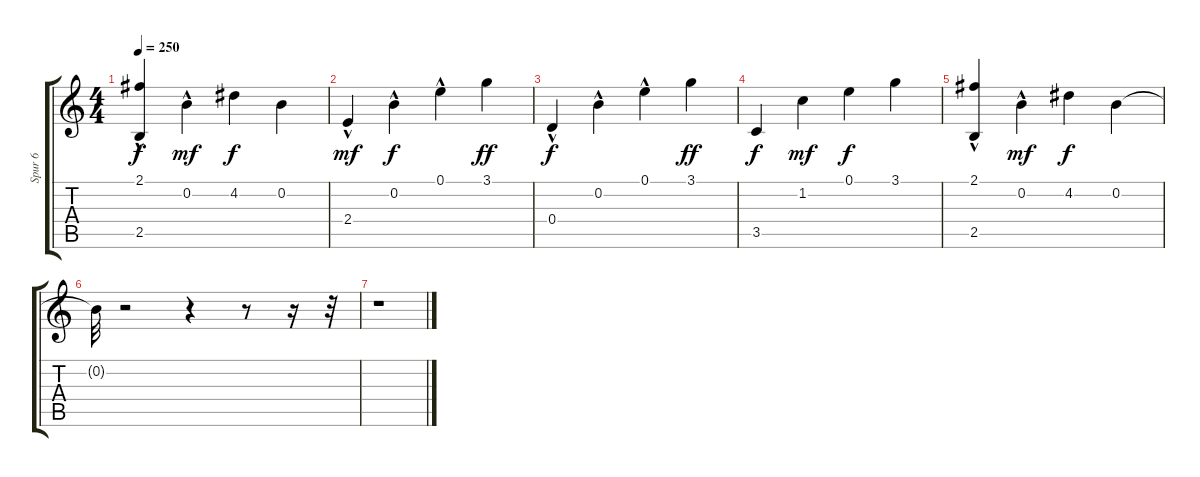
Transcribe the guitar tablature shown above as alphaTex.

\track ("Spur 6" "Spur 6") {instrument acousticguitarsteel}
\staff {score tabs}
\tuning (E4 B3 G3 D3 A2 E2) {hide}
\ts (4 4)
\tempo 250
\clef g2
\ks c
(2.1 2.5{hac}).4{dy f} 0.2{hac}.4{dy mf} 4.2.4{dy f} 0.2.4 |
2.4{hac}.4{dy mf} 0.2{hac}.4{dy f} 0.1{hac}.4 3.1.4{dy ff} |
0.4{hac}.4{dy f} 0.2{hac}.4 0.1{hac}.4 3.1.4{dy ff} |
3.5.4{dy f} 1.2.4{dy mf} 0.1.4{dy f} 3.1.4 |
(2.1 2.5{hac}).4 0.2{hac}.4{dy mf} 4.2.4{dy f} 0.2.4 |
0.2{t}.32 r.2 r.4 r.8 r.16 r.32 |
r.1
